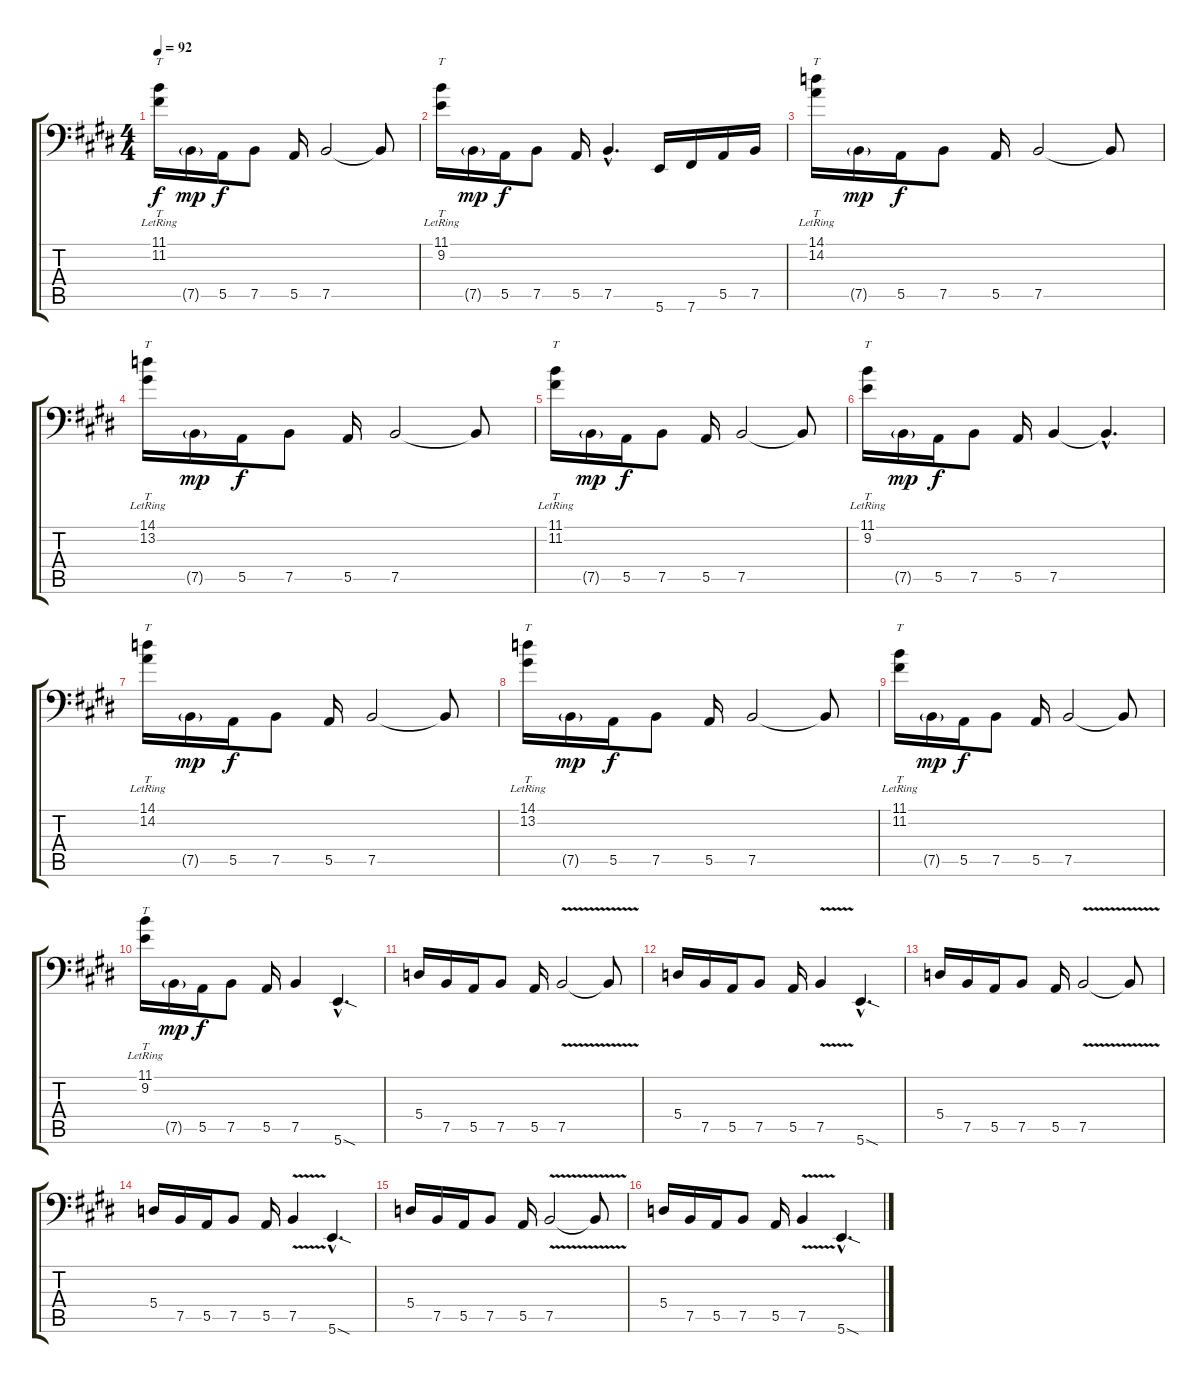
\track "" {instrument electricbassfinger}
\staff {score tabs}
\tuning (C3 G2 D2 A1 E1 B0) {hide}
\ts (4 4)
\tempo 92
\clef f4
\ks e
(11.1{lr} 11.2{lr}).16{tt dy f} 7.5{g}.16{dy mp} 5.5.16{dy f} 7.5.8 5.5.16 7.5.2 7.5{t}.8 |
(11.1{lr} 9.2{lr}).16{tt} 7.5{g}.16{dy mp} 5.5.16{dy f} 7.5.8 5.5.16 7.5{hac}.4{d} 5.6.16 7.6.16 5.5.16 7.5.16 |
(14.1{lr} 14.2{lr}).16{tt} 7.5{g}.16{dy mp} 5.5.16{dy f} 7.5.8 5.5.16 7.5.2 7.5{t}.8 |
(14.1{lr} 13.2{lr}).16{tt} 7.5{g}.16{dy mp} 5.5.16{dy f} 7.5.8 5.5.16 7.5.2 7.5{t}.8 |
(11.1{lr} 11.2{lr}).16{tt} 7.5{g}.16{dy mp} 5.5.16{dy f} 7.5.8 5.5.16 7.5.2 7.5{t}.8 |
(11.1{lr} 9.2{lr}).16{tt} 7.5{g}.16{dy mp} 5.5.16{dy f} 7.5.8 5.5.16 7.5.4 7.5{hac t}.4{d} |
(14.1{lr} 14.2{lr}).16{tt} 7.5{g}.16{dy mp} 5.5.16{dy f} 7.5.8 5.5.16 7.5.2 7.5{t}.8 |
(14.1{lr} 13.2{lr}).16{tt} 7.5{g}.16{dy mp} 5.5.16{dy f} 7.5.8 5.5.16 7.5.2 7.5{t}.8 |
(11.1{lr} 11.2{lr}).16{tt} 7.5{g}.16{dy mp} 5.5.16{dy f} 7.5.8 5.5.16 7.5.2 7.5{t}.8 |
(11.1{lr} 9.2{lr}).16{tt} 7.5{g}.16{dy mp} 5.5.16{dy f} 7.5.8 5.5.16 7.5.4 5.6{sod hac}.4{d} |
5.4.16{volume 16 instrument electricbassfinger} 7.5.16 5.5.16 7.5.8 5.5.16 7.5{v}.2 7.5{t}.8 |
5.4.16 7.5.16 5.5.16 7.5.8 5.5.16 7.5{v}.4 5.6{sod hac}.4{d} |
5.4.16 7.5.16 5.5.16 7.5.8 5.5.16 7.5{v}.2 7.5{t}.8 |
5.4.16 7.5.16 5.5.16 7.5.8 5.5.16 7.5{v}.4 5.6{sod hac}.4{d} |
5.4.16 7.5.16 5.5.16 7.5.8 5.5.16 7.5{v}.2 7.5{t}.8 |
5.4.16 7.5.16 5.5.16 7.5.8 5.5.16 7.5{v}.4 5.6{sod hac}.4{d}
